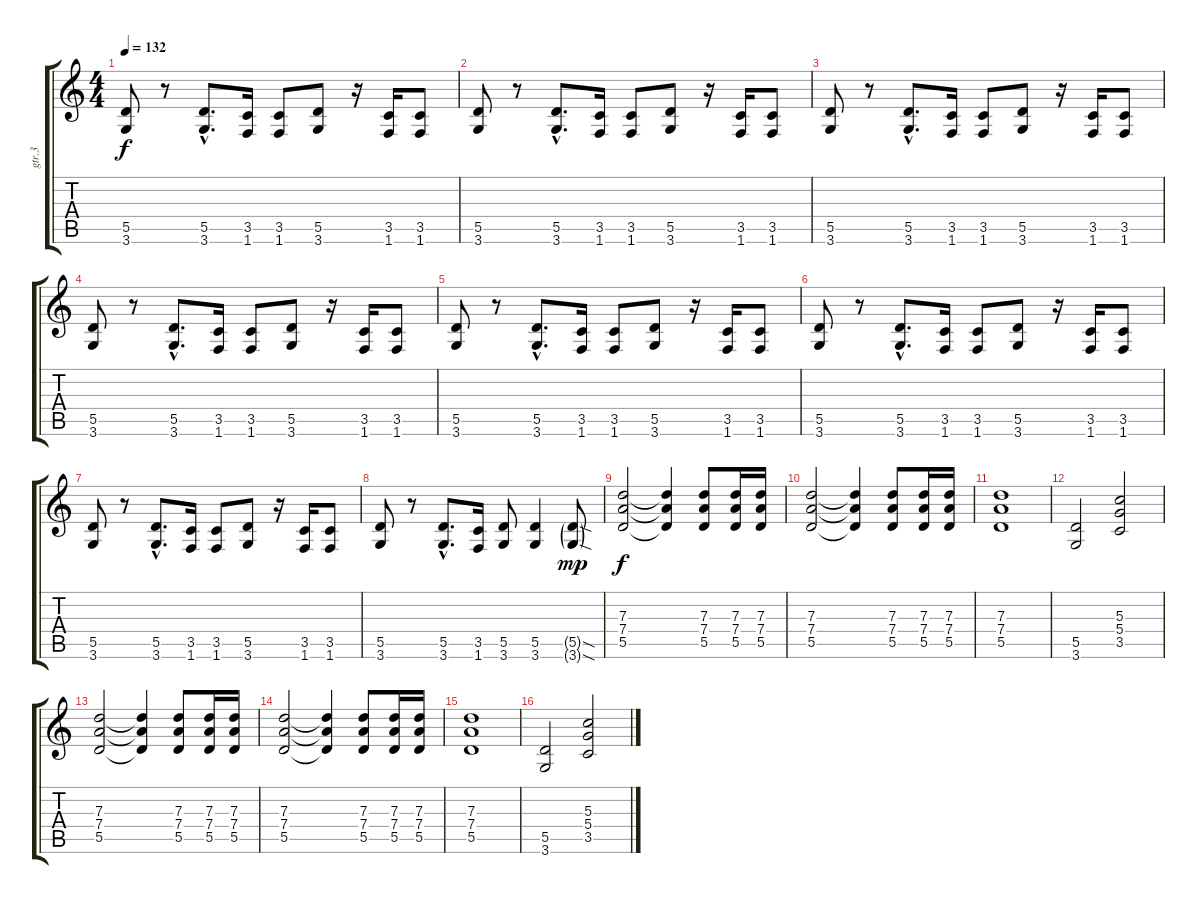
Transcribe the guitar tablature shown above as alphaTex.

\track ("gtr.3" "gtr.3") {instrument distortionguitar}
\staff {score tabs}
\tuning (E4 B3 G3 D3 A2 E2) {hide}
\ts (4 4)
\tempo 132
\clef g2
\ks c
(5.5 3.6).8{dy f} r.8 (5.5{hac} 3.6{hac}).8{d} (3.5 1.6).16 (3.5 1.6).8 (5.5 3.6).8 r.16 (3.5 1.6).16 (3.5 1.6).8 |
(5.5 3.6).8 r.8 (5.5{hac} 3.6{hac}).8{d} (3.5 1.6).16 (3.5 1.6).8 (5.5 3.6).8 r.16 (3.5 1.6).16 (3.5 1.6).8 |
(5.5 3.6).8 r.8 (5.5{hac} 3.6{hac}).8{d} (3.5 1.6).16 (3.5 1.6).8 (5.5 3.6).8 r.16 (3.5 1.6).16 (3.5 1.6).8 |
(5.5 3.6).8 r.8 (5.5{hac} 3.6{hac}).8{d} (3.5 1.6).16 (3.5 1.6).8 (5.5 3.6).8 r.16 (3.5 1.6).16 (3.5 1.6).8 |
(5.5 3.6).8 r.8 (5.5{hac} 3.6{hac}).8{d} (3.5 1.6).16 (3.5 1.6).8 (5.5 3.6).8 r.16 (3.5 1.6).16 (3.5 1.6).8 |
(5.5 3.6).8 r.8 (5.5{hac} 3.6{hac}).8{d} (3.5 1.6).16 (3.5 1.6).8 (5.5 3.6).8 r.16 (3.5 1.6).16 (3.5 1.6).8 |
(5.5 3.6).8 r.8 (5.5{hac} 3.6{hac}).8{d} (3.5 1.6).16 (3.5 1.6).8 (5.5 3.6).8 r.16 (3.5 1.6).16 (3.5 1.6).8 |
(5.5 3.6).8 r.8 (5.5{hac} 3.6{hac}).8{d} (3.5 1.6).16 (5.5 3.6).8 (5.5 3.6).4 (5.5{sod g} 3.6{sod g}).8{dy mp} |
(7.3 7.4 5.5).2{dy f} (7.3{t} 7.4{t} 5.5{t}).4 (7.3 7.4 5.5).8 (7.3 7.4 5.5).16 (7.3 7.4 5.5).16 |
(7.3 7.4 5.5).2 (7.3{t} 7.4{t} 5.5{t}).4 (7.3 7.4 5.5).8 (7.3 7.4 5.5).16 (7.3 7.4 5.5).16 |
(7.3 7.4 5.5).1 |
(5.5 3.6).2 (5.3 5.4 3.5).2 |
(7.3 7.4 5.5).2 (7.3{t} 7.4{t} 5.5{t}).4 (7.3 7.4 5.5).8 (7.3 7.4 5.5).16 (7.3 7.4 5.5).16 |
(7.3 7.4 5.5).2 (7.3{t} 7.4{t} 5.5{t}).4 (7.3 7.4 5.5).8 (7.3 7.4 5.5).16 (7.3 7.4 5.5).16 |
(7.3 7.4 5.5).1 |
(5.5 3.6).2 (5.3 5.4 3.5).2
